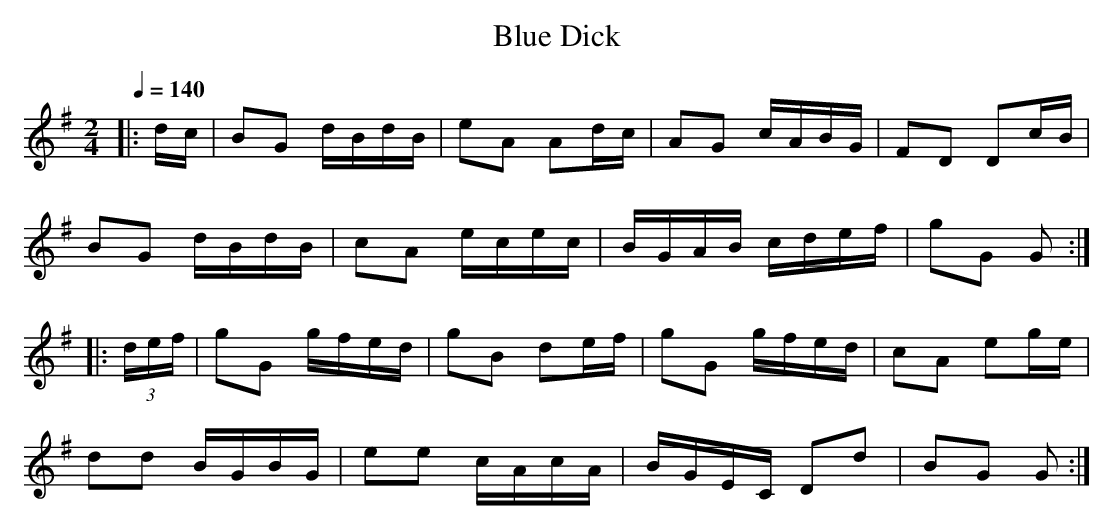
X:1
T:Blue Dick
M:2/4
L:1/16
Q:1/4=140
K:G
|:dc|B2G2 dBdB|e2A2 A2dc|A2G2 cABG|F2D2 D2cB|
B2G2 dBdB|c2A2 ecec|BGAB cdef|g2G2 G2:|
|:(3def|g2G2 gfed|g2B2 d2ef|g2G2 gfed|c2A2 e2ge|
d2d2 BGBG|e2e2 cAcA|BGEC D2d2|B2G2 G2:|]
